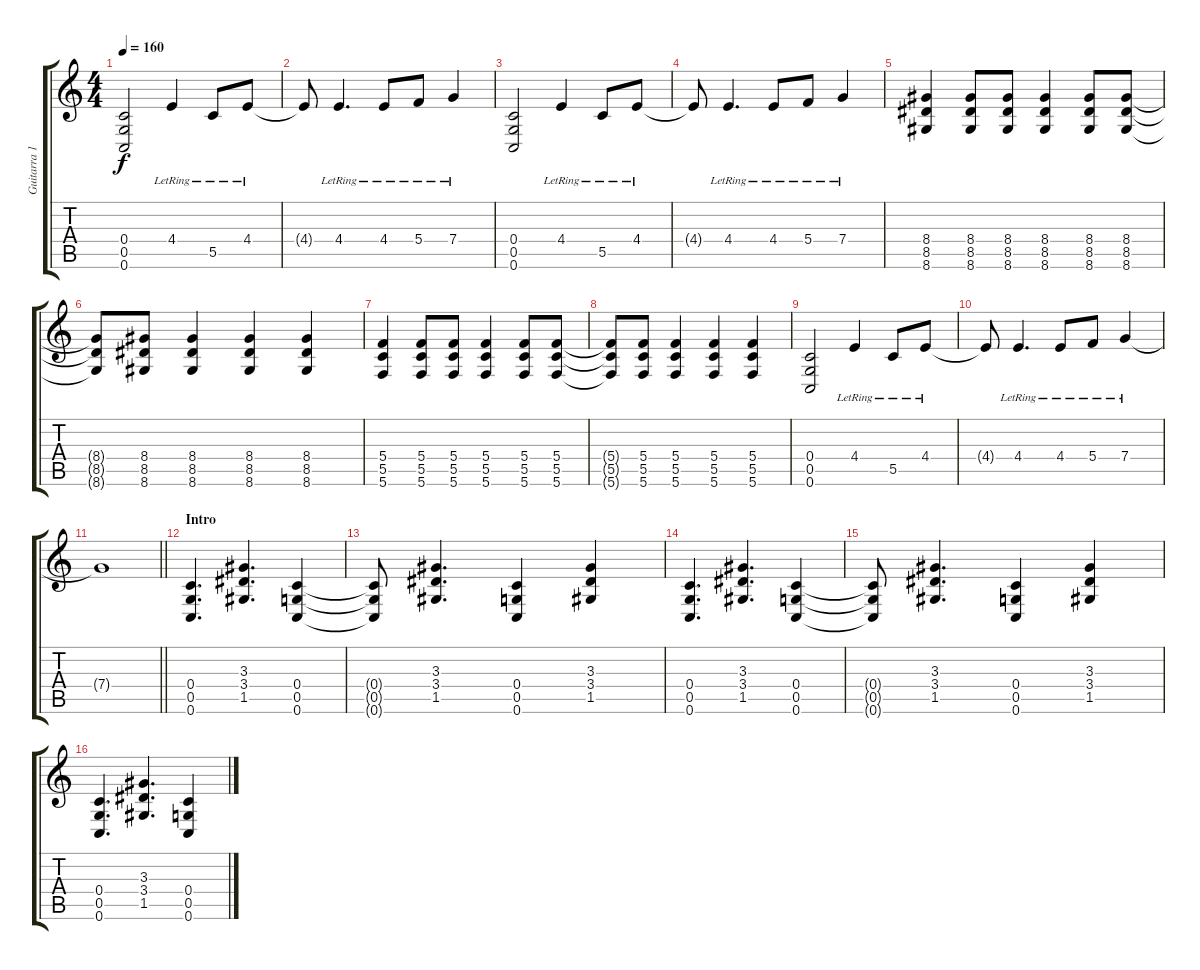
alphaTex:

\track ("Guitarra 1" "Guitarra 1") {instrument overdrivenguitar}
\staff {score tabs}
\tuning (D4 A3 F3 C3 G2 C2) {hide}
\ts (4 4)
\tempo 160
\clef g2
\ks c
(0.4 0.5 0.6).2{dy f} 4.4{lr}.4 5.5{lr}.8 4.4{lr}.8 |
4.4{t}.8 4.4{lr}.4{d} 4.4{lr}.8 5.4{lr}.8 7.4{lr}.4 |
(0.4 0.5 0.6).2 4.4{lr}.4 5.5{lr}.8 4.4{lr}.8 |
4.4{t}.8 4.4{lr}.4{d} 4.4{lr}.8 5.4{lr}.8 7.4{lr}.4 |
(8.4 8.5 8.6).4 (8.4 8.5 8.6).8 (8.4 8.5 8.6).8 (8.4 8.5 8.6).4 (8.4 8.5 8.6).8 (8.4 8.5 8.6).8 |
(8.4{t} 8.5{t} 8.6{t}).8 (8.4 8.5 8.6).8 (8.4 8.5 8.6).4 (8.4 8.5 8.6).4 (8.4 8.5 8.6).4 |
(5.4 5.5 5.6).4 (5.4 5.5 5.6).8 (5.4 5.5 5.6).8 (5.4 5.5 5.6).4 (5.4 5.5 5.6).8 (5.4 5.5 5.6).8 |
(5.4{t} 5.5{t} 5.6{t}).8 (5.4 5.5 5.6).8 (5.4 5.5 5.6).4 (5.4 5.5 5.6).4 (5.4 5.5 5.6).4 |
(0.4 0.5 0.6).2 4.4{lr}.4 5.5{lr}.8 4.4{lr}.8 |
4.4{t}.8 4.4{lr}.4{d} 4.4{lr}.8 5.4{lr}.8 7.4{lr}.4 |
\barLineRight lightlight
7.4{t}.1 |
\section ("" "Intro")
(0.4 0.5 0.6).4{d} (3.3 3.4 1.5).4{d} (0.4 0.5 0.6).4 |
(0.4{t} 0.5{t} 0.6{t}).8 (3.3 3.4 1.5).4{d} (0.4 0.5 0.6).4 (3.3 3.4 1.5).4 |
(0.4 0.5 0.6).4{d} (3.3 3.4 1.5).4{d} (0.4 0.5 0.6).4 |
(0.4{t} 0.5{t} 0.6{t}).8 (3.3 3.4 1.5).4{d} (0.4 0.5 0.6).4 (3.3 3.4 1.5).4 |
(0.4 0.5 0.6).4{d} (3.3 3.4 1.5).4{d} (0.4 0.5 0.6).4
